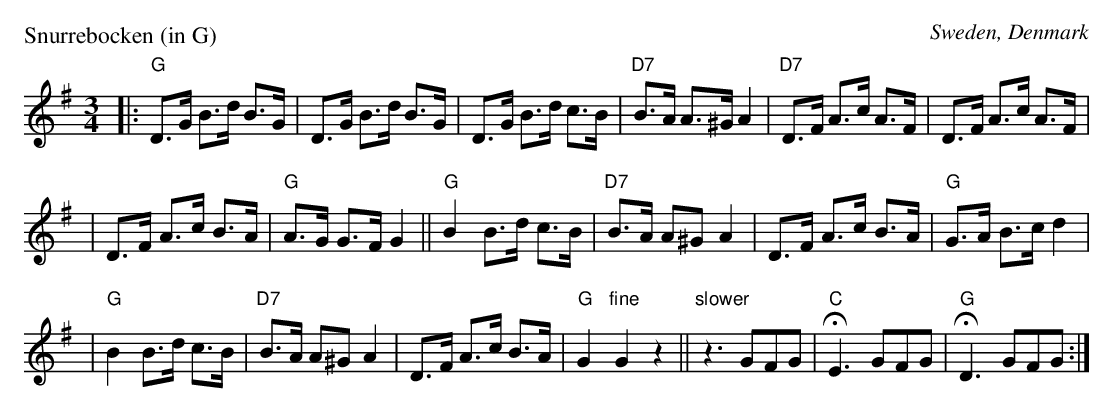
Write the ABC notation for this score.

X:1
P: Snurrebocken (in G)
O: Sweden, Denmark
M: 3/4
L: 1/8
K: G
|: "G"D>G B>d B>G \
| D>G B>d B>G \
| D>G B>d c>B \
| "D7"B>A A>^G A2 \
| "D7"D>F A>c A>F \
| D>F A>c A>F |
| D>F A>c B>A \
| "G"A>G G>F G2 \
|| "G"B2 B>d c>B \
| "D7"B>A A^G A2 \
| D>F A>c B>A \
| "G"G>A B>c d2 |
| "G"B2 B>d c>B \
| "D7"B>A A^G A2 \
| D>F A>c B>A \
| "G"G2 "fine"G2 z2 \
|| "slower"z3 GFG \
| "C"HE3 GFG \
| "G"HD3 GFG :|
